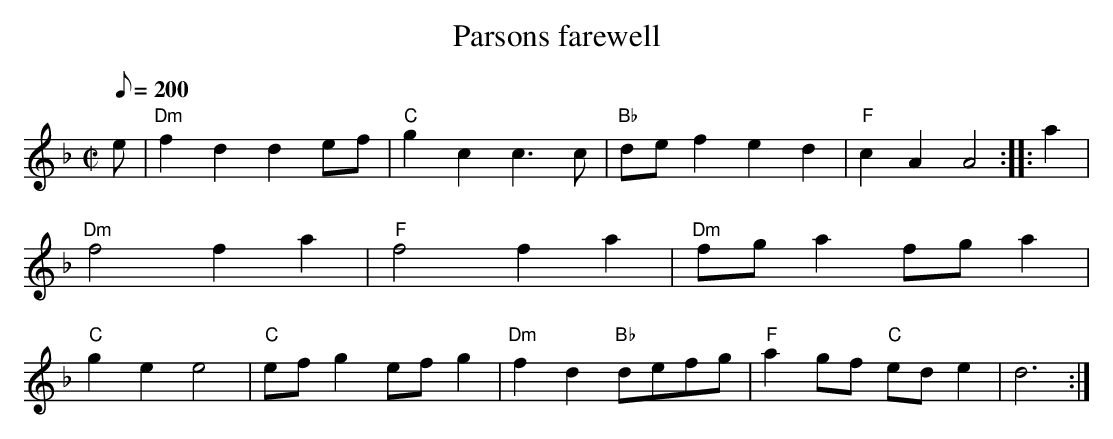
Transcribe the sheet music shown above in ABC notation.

X:1
T:Parsons farewell
M:C|
L:1/8
Q:200
K:F
e | "Dm"f2d2 d2ef | "C"g2c2 c3c | "Bb"def2 e2 d2 | "F"c2A2 A4 :: \
a2 | "Dm"f4 f2a2 | "F"f4 f2a2 | "Dm"fga2 fga2 | "C"g2e2 e4 | \
"C"efg2 efg2 | "Dm"f2d2 "Bb"defg | "F"a2gf "C"ede2 | d6 :|
